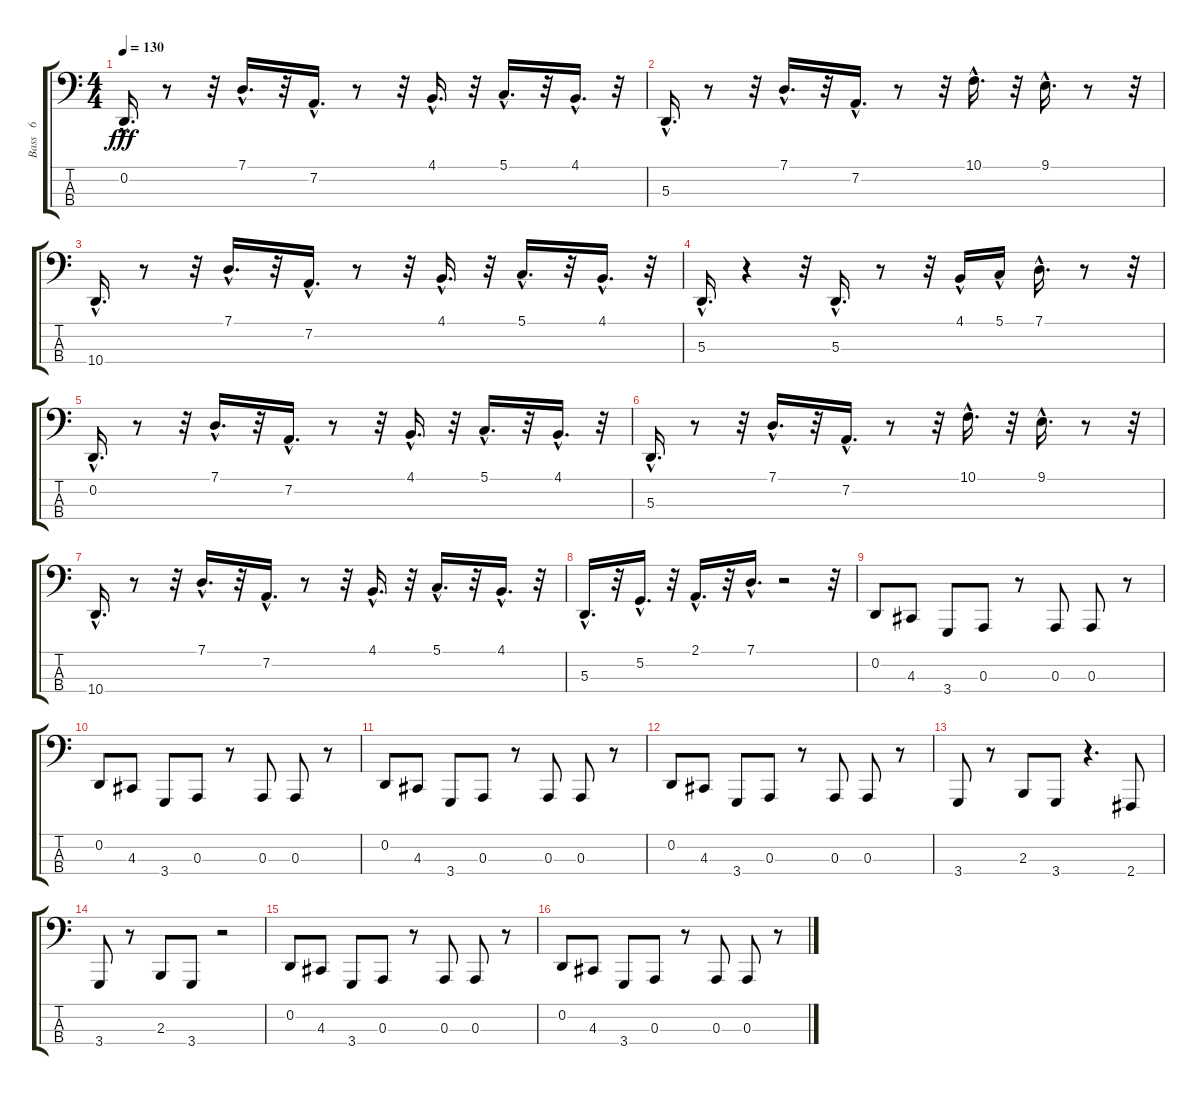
\track ("Bass   6            " "Bass   6  ") {instrument bassoon}
\staff {score tabs}
\tuning (G2 D2 A1 E1) {hide}
\ts (4 4)
\tempo 130
\clef f4
\ks c
0.2{hac}.16{d dy fff} r.8 r.32 7.1{hac}.16{d} r.32 7.2{hac}.16{d} r.8 r.32 4.1{hac}.16{d} r.32 5.1{hac}.16{d} r.32 4.1{hac}.16{d} r.32 |
5.3{hac}.16{d} r.8 r.32 7.1{hac}.16{d} r.32 7.2{hac}.16{d} r.8 r.32 10.1{hac}.16{d} r.32 9.1{hac}.16{d} r.8 r.32 |
10.4{hac}.16{d} r.8 r.32 7.1{hac}.16{d} r.32 7.2{hac}.16{d} r.8 r.32 4.1{hac}.16{d} r.32 5.1{hac}.16{d} r.32 4.1{hac}.16{d} r.32 |
5.3{hac}.16{d} r.4 r.32 5.3{hac}.16{d} r.8 r.32 4.1{hac}.16 5.1{hac}.16 7.1{hac}.16{d} r.8 r.32 |
0.2{hac}.16{d} r.8 r.32 7.1{hac}.16{d} r.32 7.2{hac}.16{d} r.8 r.32 4.1{hac}.16{d} r.32 5.1{hac}.16{d} r.32 4.1{hac}.16{d} r.32 |
5.3{hac}.16{d} r.8 r.32 7.1{hac}.16{d} r.32 7.2{hac}.16{d} r.8 r.32 10.1{hac}.16{d} r.32 9.1{hac}.16{d} r.8 r.32 |
10.4{hac}.16{d} r.8 r.32 7.1{hac}.16{d} r.32 7.2{hac}.16{d} r.8 r.32 4.1{hac}.16{d} r.32 5.1{hac}.16{d} r.32 4.1{hac}.16{d} r.32 |
5.3{hac}.16{d} r.32 5.2{hac}.16{d} r.32 2.1{hac}.16{d} r.32 7.1{hac}.16{d} r.2 r.32 |
0.2.8 4.3.8 3.4.8 0.3.8 r.8 0.3.8 0.3.8 r.8 |
0.2.8 4.3.8 3.4.8 0.3.8 r.8 0.3.8 0.3.8 r.8 |
0.2.8 4.3.8 3.4.8 0.3.8 r.8 0.3.8 0.3.8 r.8 |
0.2.8 4.3.8 3.4.8 0.3.8 r.8 0.3.8 0.3.8 r.8 |
3.4.8 r.8 2.3.8 3.4.8 r.4{d} 2.4.8 |
3.4.8 r.8 2.3.8 3.4.8 r.2 |
0.2.8 4.3.8 3.4.8 0.3.8 r.8 0.3.8 0.3.8 r.8 |
0.2.8 4.3.8 3.4.8 0.3.8 r.8 0.3.8 0.3.8 r.8
